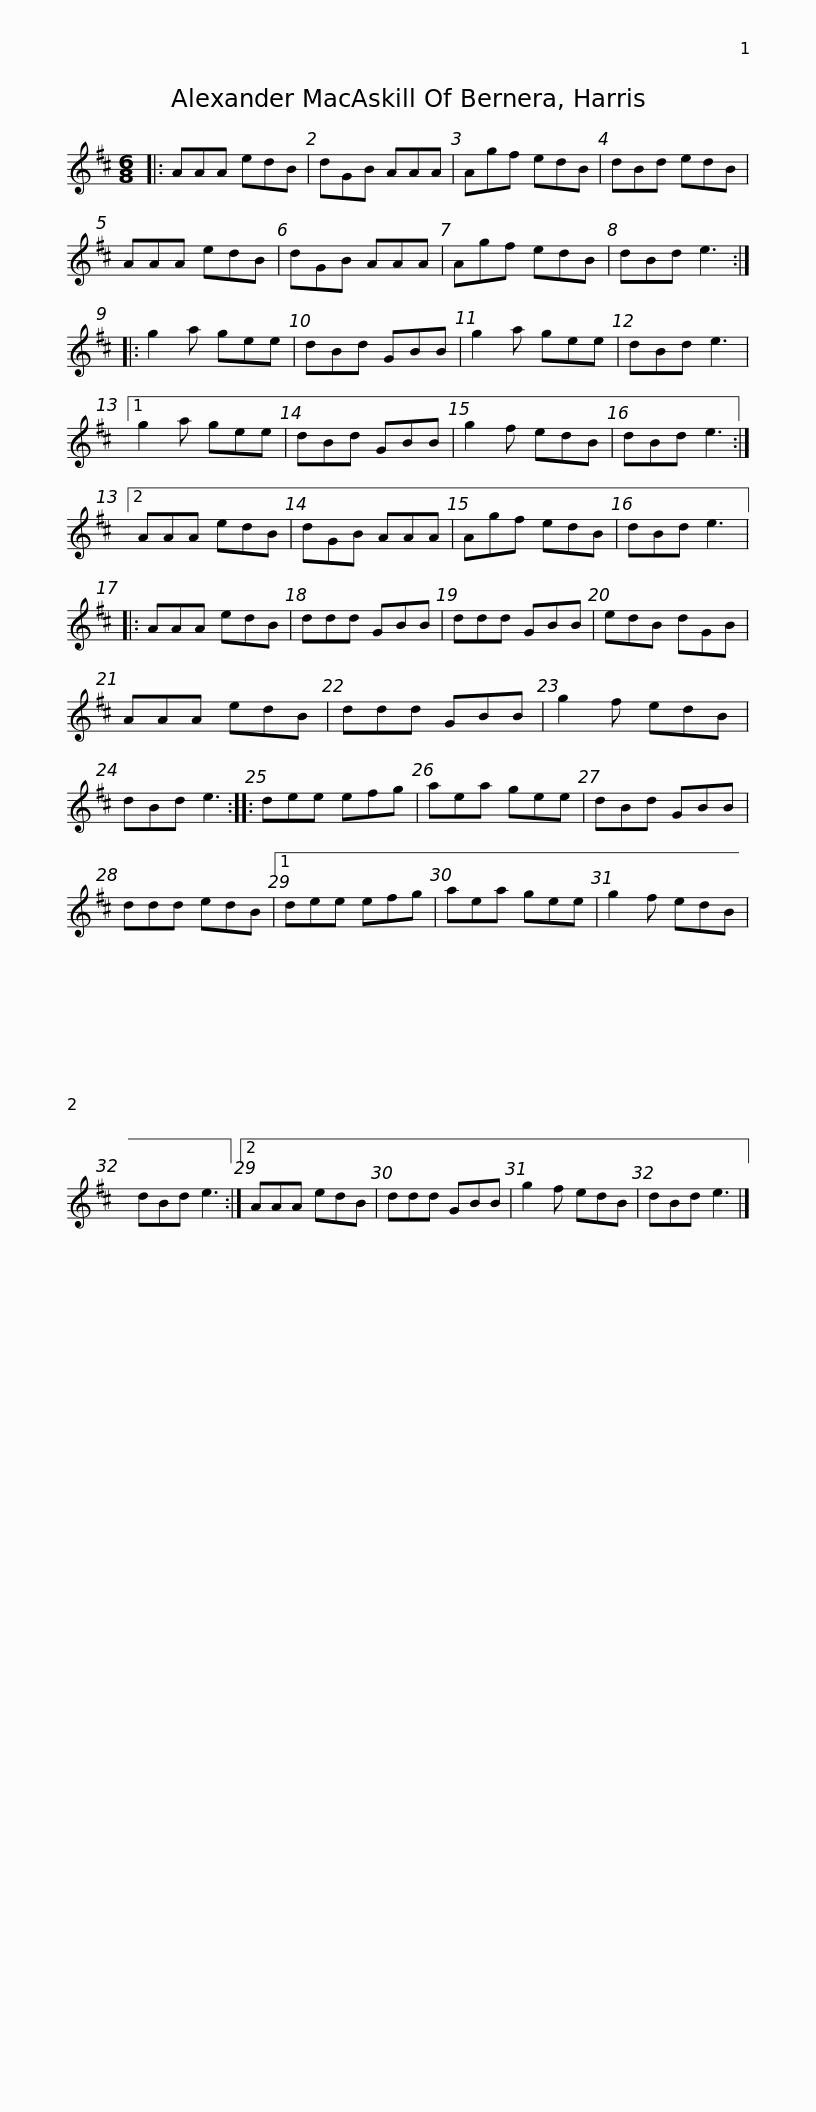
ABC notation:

X:1
L:1/8
M:6/8
I:linebreak $
K:D
V:1 treble
V:1
|: AAA edB | dGB AAA | Agf edB | dBd edB | AAA edB | %5
 dGB AAA | Agf edB |$ dBd e3 :: g2 a gee | dBd GBB | %10
 g2 a gee | dBd e3 |1 g2 a gee | dBd GBB | g2 f edB |$ %15
 dBd e3 :|2 AAA edB | dGB AAA | Agf edB | dBd e3 |: %20
 AAA edB | ddd GBB |$ ddd GBB | edB dGB | AAA edB | %25
 ddd GBB | g2 f edB | dBd e3 :: dee efg |$ aea gee | %30
 dBd GBB | ddd edB |1 dee efg | aea gee | g2 f edB | %35
 dBd e3 :|2$ AAA edB | ddd GBB | g2 f edB | dBd e3 |] %40
